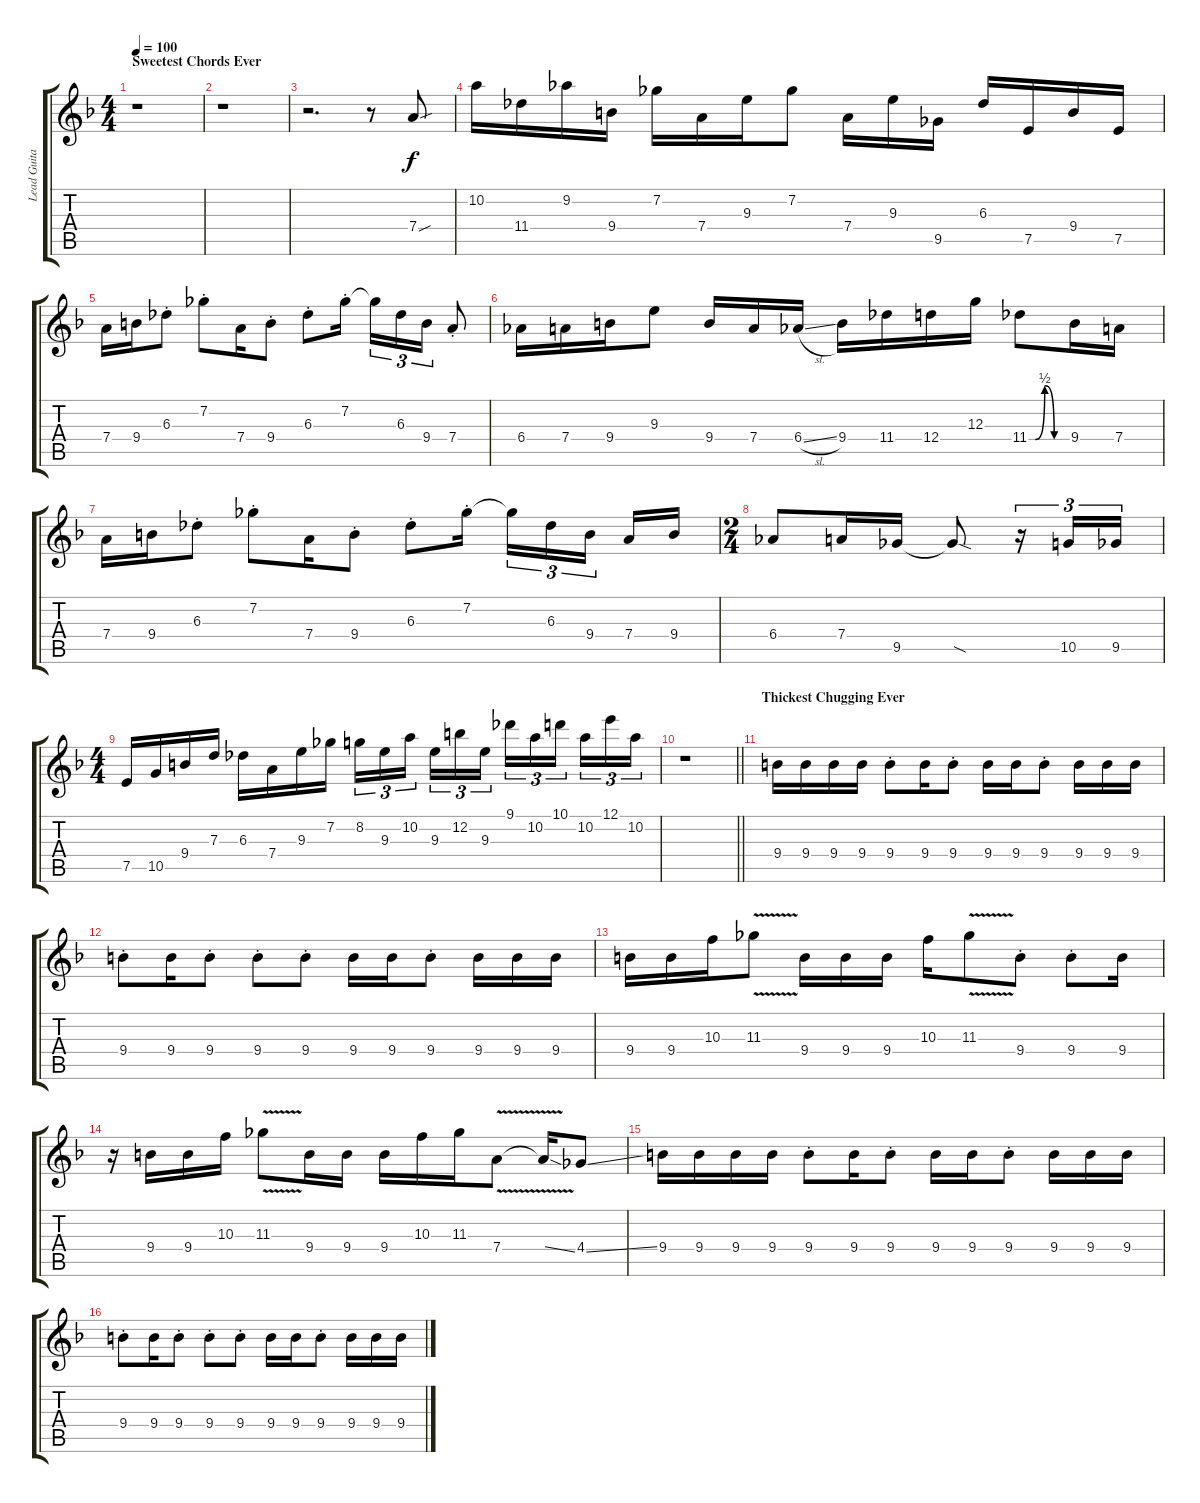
\track ("Lead Guitar 1" "Lead Guita") {instrument overdrivenguitar}
\staff {score tabs}
\tuning (E4 B3 G3 D3 A2 D2) {hide}
\ts (4 4)
\section ("" "Sweetest Chords Ever")
\tempo 100
\clef g2
\ks dminor
r.1{dy f} |
r.1 |
r.2{d} r.8 7.4{sou}.8 |
10.2.16 11.4.16 9.2.16 9.4.16 7.2.16 7.4.16 9.3.16 7.2.8 7.4.16 9.3.16 9.5.16 6.3.16 7.5.16 9.4.16 7.5.16 |
7.4.16 9.4.16 6.3{st}.8 7.2{st}.8 7.4.16 9.4{st}.8 6.3{st}.8 7.2{st}.16 7.2{t}.16{tu (3 2)} 6.3.16{tu (3 2)} 9.4.16{tu (3 2)} 7.4{st}.8 |
6.4.16 7.4.16 9.4.16 9.3.8 9.4.16 7.4.16 6.4{sl}.16 9.4.16 11.4.16 12.4.16 12.3.16 11.4{be (custom 0 0 10 0 25 2 40 0 60 0)}.8 9.4.16 7.4.16 |
7.4.16 9.4.16 6.3{st}.8 7.2{st}.8 7.4.16 9.4{st}.8 6.3{st}.8 7.2{st}.16 7.2{t}.16{tu (3 2)} 6.3.16{tu (3 2)} 9.4.16{tu (3 2) beam splitsecondary} 7.4.16 9.4.16 |
\ts (2 4)
6.4.8 7.4.16 9.5.16 9.5{sod t}.8 r.16{tu (3 2)} 10.5.16{tu (3 2)} 9.5.16{tu (3 2)} |
\ts (4 4)
7.5.16 10.5.16 9.4.16 7.3.16 6.3.16 7.4.16 9.3.16 7.2.16 8.2.16{tu (3 2)} 9.3.16{tu (3 2)} 10.2.16{tu (3 2) beam splitsecondary} 9.3.16{tu (3 2)} 12.2.16{tu (3 2)} 9.3.16{tu (3 2)} 9.1.16{tu (3 2)} 10.2.16{tu (3 2)} 10.1.16{tu (3 2) beam splitsecondary} 10.2.16{tu (3 2)} 12.1.16{tu (3 2)} 10.2.16{tu (3 2)} |
\barLineRight lightlight
r.1 |
\section ("" "Thickest Chugging Ever")
9.4.16{volume 10} 9.4.16 9.4.16 9.4.16 9.4{st}.8 9.4.16 9.4{st}.8 9.4.16 9.4.16 9.4{st}.8 9.4.16 9.4.16 9.4.16 |
9.4{st}.8 9.4.16 9.4{st}.8 9.4{st}.8 9.4{st}.8 9.4.16 9.4.16 9.4{st}.8 9.4.16 9.4.16 9.4.16 |
9.4.16 9.4.16 10.3.16 11.3{v}.8 9.4.16 9.4.16 9.4.16 10.3.16 11.3{v}.8 9.4{st}.8 9.4{st}.8 9.4.16 |
r.16 9.4.16 9.4.16 10.3.16 11.3{v}.8 9.4.16 9.4.16 9.4.16 10.3.16 11.3.16 7.4{v}.8 7.4{ss t}.16 4.4{ss}.8 |
9.4.16 9.4.16 9.4.16 9.4.16 9.4{st}.8 9.4.16 9.4{st}.8 9.4.16 9.4.16 9.4{st}.8 9.4.16 9.4.16 9.4.16 |
9.4{st}.8 9.4.16 9.4{st}.8 9.4{st}.8 9.4{st}.8 9.4.16 9.4.16 9.4{st}.8 9.4.16 9.4.16 9.4.16
